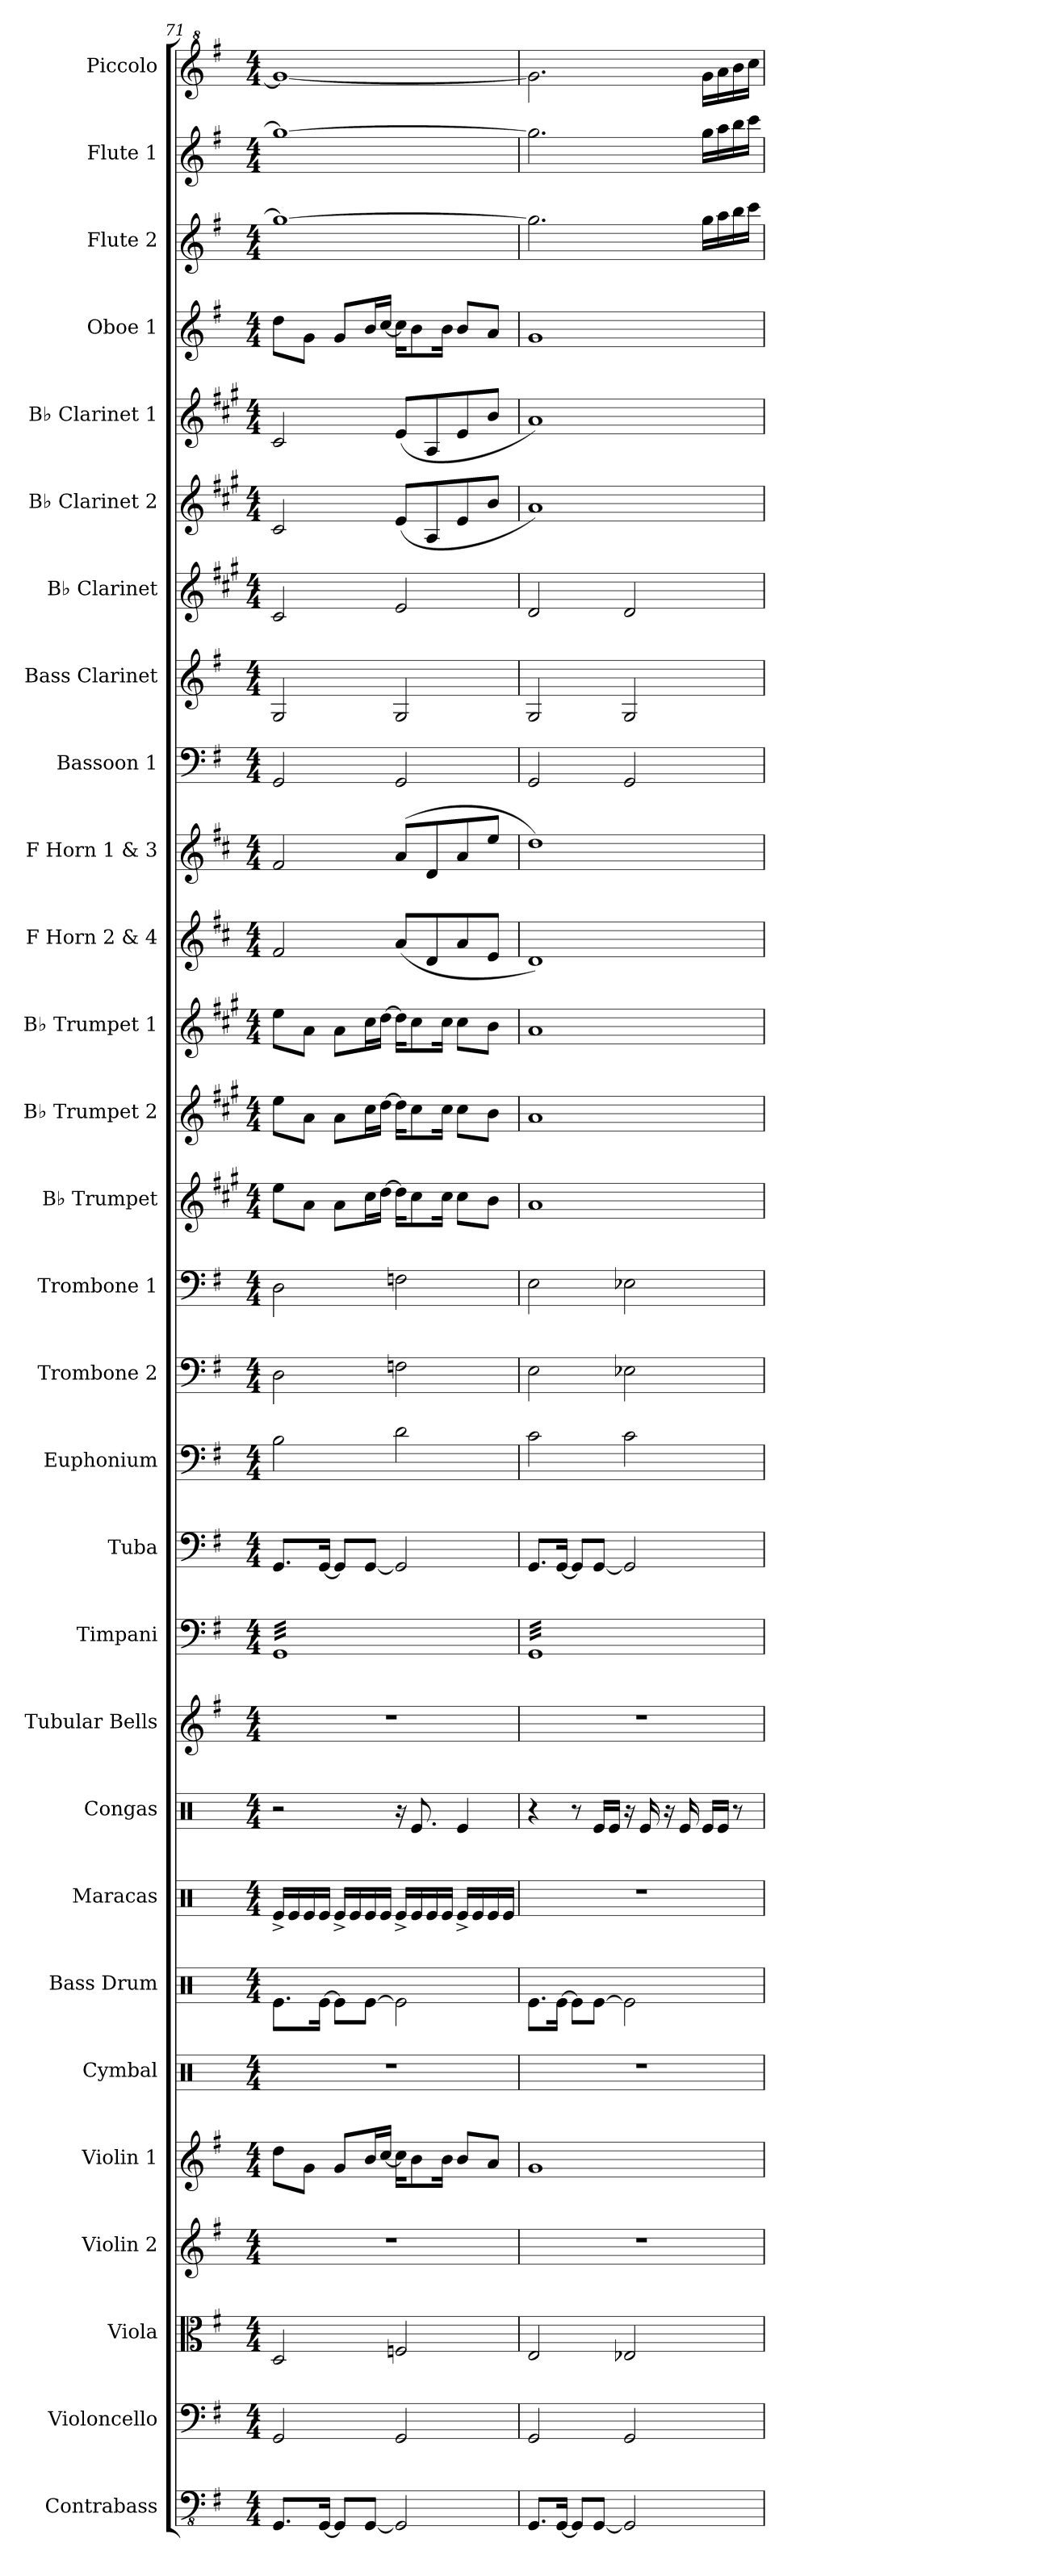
**kern	**kern	**kern	**kern	**kern	**kern	**kern	**kern	**kern	**kern	**kern	**kern	**kern	**kern	**kern	**kern	**kern	**kern	**kern	**kern	**kern	**kern	**kern	**kern	**kern	**kern	**kern	**kern	**kern
*part29	*part28	*part27	*part26	*part25	*part24	*part23	*part22	*part21	*part20	*part19	*part18	*part17	*part16	*part15	*part14	*part13	*part12	*part11	*part10	*part9	*part8	*part7	*part6	*part5	*part4	*part3	*part2	*part1
*staff29	*staff28	*staff27	*staff26	*staff25	*staff24	*staff23	*staff22	*staff21	*staff20	*staff19	*staff18	*staff17	*staff16	*staff15	*staff14	*staff13	*staff12	*staff11	*staff10	*staff9	*staff8	*staff7	*staff6	*staff5	*staff4	*staff3	*staff2	*staff1
*I"Contrabass	*I"Violoncello	*I"Viola	*I"Violin 2	*I"Violin 1	*I"Cymbal	*I"Bass Drum	*I"Maracas	*I"Congas	*I"Tubular Bells	*I"Timpani	*I"Tuba	*I"Euphonium	*I"Trombone 2	*I"Trombone 1	*I"B♭ Trumpet	*I"B♭ Trumpet 2	*I"B♭ Trumpet 1	*I"F Horn 2 &amp; 4	*I"F Horn 1 &amp; 3	*I"Bassoon 1	*I"Bass Clarinet	*I"B♭ Clarinet	*I"B♭ Clarinet 2	*I"B♭ Clarinet 1	*I"Oboe 1	*I"Flute 2	*I"Flute 1	*I"Piccolo
*I'Cb.	*I'Vc.	*I'Vla.	*I'Vln. 2	*I'Vln. 1	*I'Cym.	*I'B. Dr.	*I'Mrcs.	*I'Co.	*I'Tu. Be.	*I'Timp.	*I'Tba.	*I'Euph.	*I'Tbn. 2	*I'Tbn. 1	*I'B♭ Tpt.	*I'B♭ Tpt. 2	*I'B♭ Tpt. 1	*I'F Hn. 2 4	*I'F Hn. 1 3	*I'Bsn. 1	*I'B. Cl.	*I'B♭ Cl.	*I'B♭ Cl. 2	*I'B♭ Cl. 1	*I'Ob. 1	*I'Fl. 2	*I'Fl. 1	*I'Picc.
*clefFv4	*clefF4	*clefC3	*clefG2	*clefG2	*clefX	*clefX	*clefX	*clefX	*clefG2	*clefF4	*clefF4	*clefF4	*clefF4	*clefF4	*clefG2	*clefG2	*clefG2	*clefG2	*clefG2	*clefF4	*clefG2	*clefG2	*clefG2	*clefG2	*clefG2	*clefG2	*clefG2	*clefG^2
*	*	*	*	*	*	*	*	*	*	*	*	*	*	*	*ITrd1c2	*ITrd1c2	*ITrd1c2	*ITrd4c7	*ITrd4c7	*	*ITrd8c14	*ITrd1c2	*ITrd1c2	*ITrd1c2	*	*	*	*ITrd-7c-12
*k[f#]	*k[f#]	*k[f#]	*k[f#]	*k[f#]	*k[]	*k[]	*k[]	*k[]	*k[f#]	*k[f#]	*k[f#]	*k[f#]	*k[f#]	*k[f#]	*k[f#]	*k[f#]	*k[f#]	*k[f#]	*k[f#]	*k[f#]	*k[f#]	*k[f#]	*k[f#]	*k[f#]	*k[f#]	*k[f#]	*k[f#]	*k[f#]
*M4/4	*M4/4	*M4/4	*M4/4	*M4/4	*M4/4	*M4/4	*M4/4	*M4/4	*M4/4	*M4/4	*M4/4	*M4/4	*M4/4	*M4/4	*M4/4	*M4/4	*M4/4	*M4/4	*M4/4	*M4/4	*M4/4	*M4/4	*M4/4	*M4/4	*M4/4	*M4/4	*M4/4	*M4/4
=71	=71	=71	=71	=71	=71	=71	=71	=71	=71	=71	=71	=71	=71	=71	=71	=71	=71	=71	=71	=71	=71	=71	=71	=71	=71	=71	=71	=71
*	*	*	*	*	*	*	*	*	*	*tremolo	*	*	*	*	*	*	*	*	*	*	*	*	*	*	*	*	*	*
8.GGG/L	2GG/	2D/	1r	8dd\L	1r	8.Re\L	16Re^/LL	2r	1r	32GGLLL	8.GG/L	2B\	2D\	2D\	8dd\L	8dd\L	8dd\L	2B/	2B/	2GG/	2GG/	2B/	2B/	2B/	8dd\L	1gg_	1gg_	1ggg_
.	.	.	.	.	.	.	.	.	.	32GG	.	.	.	.	.	.	.	.	.	.	.	.	.	.	.	.	.	.
.	.	.	.	.	.	.	16Re/	.	.	32GG	.	.	.	.	.	.	.	.	.	.	.	.	.	.	.	.	.	.
.	.	.	.	.	.	.	.	.	.	32GG	.	.	.	.	.	.	.	.	.	.	.	.	.	.	.	.	.	.
.	.	.	.	8g\J	.	.	16Re/	.	.	32GG	.	.	.	.	8g\J	8g\J	8g\J	.	.	.	.	.	.	.	8g\J	.	.	.
.	.	.	.	.	.	.	.	.	.	32GG	.	.	.	.	.	.	.	.	.	.	.	.	.	.	.	.	.	.
[16GGG/Jk	.	.	.	.	.	[16Re\Jk	16Re/JJ	.	.	32GG	[16GG/Jk	.	.	.	.	.	.	.	.	.	.	.	.	.	.	.	.	.
.	.	.	.	.	.	.	.	.	.	32GG	.	.	.	.	.	.	.	.	.	.	.	.	.	.	.	.	.	.
8GGG/L]	.	.	.	8g/L	.	8Re\L]	16Re^/LL	.	.	32GG	8GG/L]	.	.	.	8g\L	8g\L	8g\L	.	.	.	.	.	.	.	8g/L	.	.	.
.	.	.	.	.	.	.	.	.	.	32GG	.	.	.	.	.	.	.	.	.	.	.	.	.	.	.	.	.	.
.	.	.	.	.	.	.	16Re/	.	.	32GG	.	.	.	.	.	.	.	.	.	.	.	.	.	.	.	.	.	.
.	.	.	.	.	.	.	.	.	.	32GG	.	.	.	.	.	.	.	.	.	.	.	.	.	.	.	.	.	.
[8GGG/J	.	.	.	16b/L	.	[8Re\J	16Re/	.	.	32GG	[8GG/J	.	.	.	16b\L	16b\L	16b\L	.	.	.	.	.	.	.	16b/L	.	.	.
.	.	.	.	.	.	.	.	.	.	32GG	.	.	.	.	.	.	.	.	.	.	.	.	.	.	.	.	.	.
.	.	.	.	[16cc/JJ	.	.	16Re/JJ	.	.	32GG	.	.	.	.	[16cc\JJ	[16cc\JJ	[16cc\JJ	.	.	.	.	.	.	.	[16cc/JJ	.	.	.
.	.	.	.	.	.	.	.	.	.	32GG	.	.	.	.	.	.	.	.	.	.	.	.	.	.	.	.	.	.
2GGG/]	2GG/	2Fn/	.	16cc\KL]	.	2Re\]	16Re^/LL	16r	.	32GG	2GG/]	2d\	2Fn\	2Fn\	16cc\KL]	16cc\KL]	16cc\KL]	(8d/L	(8d/L	2GG/	2GG/	2d/	(>8d/L	(>8d/L	16cc\KL]	.	.	.
.	.	.	.	.	.	.	.	.	.	32GG	.	.	.	.	.	.	.	.	.	.	.	.	.	.	.	.	.	.
.	.	.	.	8b\	.	.	16Re/	8.Re/	.	32GG	.	.	.	.	8b\	8b\	8b\	.	.	.	.	.	.	.	8b\	.	.	.
.	.	.	.	.	.	.	.	.	.	32GG	.	.	.	.	.	.	.	.	.	.	.	.	.	.	.	.	.	.
.	.	.	.	.	.	.	16Re/	.	.	32GG	.	.	.	.	.	.	.	8G/	8G/	.	.	.	8G/	8G/	.	.	.	.
.	.	.	.	.	.	.	.	.	.	32GG	.	.	.	.	.	.	.	.	.	.	.	.	.	.	.	.	.	.
.	.	.	.	16b\Jk	.	.	16Re/JJ	.	.	32GG	.	.	.	.	16b\Jk	16b\Jk	16b\Jk	.	.	.	.	.	.	.	16b\Jk	.	.	.
.	.	.	.	.	.	.	.	.	.	32GG	.	.	.	.	.	.	.	.	.	.	.	.	.	.	.	.	.	.
.	.	.	.	8b/L	.	.	16Re^/LL	4Re/	.	32GG	.	.	.	.	8b\L	8b\L	8b\L	8d/	8d/	.	.	.	8d/	8d/	8b/L	.	.	.
.	.	.	.	.	.	.	.	.	.	32GG	.	.	.	.	.	.	.	.	.	.	.	.	.	.	.	.	.	.
.	.	.	.	.	.	.	16Re/	.	.	32GG	.	.	.	.	.	.	.	.	.	.	.	.	.	.	.	.	.	.
.	.	.	.	.	.	.	.	.	.	32GG	.	.	.	.	.	.	.	.	.	.	.	.	.	.	.	.	.	.
.	.	.	.	8a/J	.	.	16Re/	.	.	32GG	.	.	.	.	8a\J	8a\J	8a\J	8A/J	8a/J	.	.	.	8a/J	8a/J	8a/J	.	.	.
.	.	.	.	.	.	.	.	.	.	32GG	.	.	.	.	.	.	.	.	.	.	.	.	.	.	.	.	.	.
.	.	.	.	.	.	.	16Re/JJ	.	.	32GG	.	.	.	.	.	.	.	.	.	.	.	.	.	.	.	.	.	.
.	.	.	.	.	.	.	.	.	.	32GGJJJ	.	.	.	.	.	.	.	.	.	.	.	.	.	.	.	.	.	.
!!LO:PB:g=z
=72	=72	=72	=72	=72	=72	=72	=72	=72	=72	=72	=72	=72	=72	=72	=72	=72	=72	=72	=72	=72	=72	=72	=72	=72	=72	=72	=72	=72
8.GGG/L	2GG/	2E/	1r	1g	1r	8.Re\L	1r	4r	1r	32GGLLL	8.GG/L	2c\	2E\	2E\	1g	1g	1g	1G)	1g)	2GG/	2GG/	2c/	1g)	1g)	1g	2.gg\]	2.gg\]	2.ggg\]
.	.	.	.	.	.	.	.	.	.	32GG	.	.	.	.	.	.	.	.	.	.	.	.	.	.	.	.	.	.
.	.	.	.	.	.	.	.	.	.	32GG	.	.	.	.	.	.	.	.	.	.	.	.	.	.	.	.	.	.
.	.	.	.	.	.	.	.	.	.	32GG	.	.	.	.	.	.	.	.	.	.	.	.	.	.	.	.	.	.
.	.	.	.	.	.	.	.	.	.	32GG	.	.	.	.	.	.	.	.	.	.	.	.	.	.	.	.	.	.
.	.	.	.	.	.	.	.	.	.	32GG	.	.	.	.	.	.	.	.	.	.	.	.	.	.	.	.	.	.
[16GGG/Jk	.	.	.	.	.	[16Re\Jk	.	.	.	32GG	[16GG/Jk	.	.	.	.	.	.	.	.	.	.	.	.	.	.	.	.	.
.	.	.	.	.	.	.	.	.	.	32GG	.	.	.	.	.	.	.	.	.	.	.	.	.	.	.	.	.	.
8GGG/L]	.	.	.	.	.	8Re\L]	.	8r	.	32GG	8GG/L]	.	.	.	.	.	.	.	.	.	.	.	.	.	.	.	.	.
.	.	.	.	.	.	.	.	.	.	32GG	.	.	.	.	.	.	.	.	.	.	.	.	.	.	.	.	.	.
.	.	.	.	.	.	.	.	.	.	32GG	.	.	.	.	.	.	.	.	.	.	.	.	.	.	.	.	.	.
.	.	.	.	.	.	.	.	.	.	32GG	.	.	.	.	.	.	.	.	.	.	.	.	.	.	.	.	.	.
[8GGG/J	.	.	.	.	.	[8Re\J	.	16Re/LL	.	32GG	[8GG/J	.	.	.	.	.	.	.	.	.	.	.	.	.	.	.	.	.
.	.	.	.	.	.	.	.	.	.	32GG	.	.	.	.	.	.	.	.	.	.	.	.	.	.	.	.	.	.
.	.	.	.	.	.	.	.	16Re/JJ	.	32GG	.	.	.	.	.	.	.	.	.	.	.	.	.	.	.	.	.	.
.	.	.	.	.	.	.	.	.	.	32GG	.	.	.	.	.	.	.	.	.	.	.	.	.	.	.	.	.	.
2GGG/]	2GG/	2E-X/	.	.	.	2Re\]	.	16r	.	32GG	2GG/]	2c\	2E-X\	2E-X\	.	.	.	.	.	2GG/	2GG/	2c/	.	.	.	.	.	.
.	.	.	.	.	.	.	.	.	.	32GG	.	.	.	.	.	.	.	.	.	.	.	.	.	.	.	.	.	.
.	.	.	.	.	.	.	.	16Re/	.	32GG	.	.	.	.	.	.	.	.	.	.	.	.	.	.	.	.	.	.
.	.	.	.	.	.	.	.	.	.	32GG	.	.	.	.	.	.	.	.	.	.	.	.	.	.	.	.	.	.
.	.	.	.	.	.	.	.	16r	.	32GG	.	.	.	.	.	.	.	.	.	.	.	.	.	.	.	.	.	.
.	.	.	.	.	.	.	.	.	.	32GG	.	.	.	.	.	.	.	.	.	.	.	.	.	.	.	.	.	.
.	.	.	.	.	.	.	.	16Re/	.	32GG	.	.	.	.	.	.	.	.	.	.	.	.	.	.	.	.	.	.
.	.	.	.	.	.	.	.	.	.	32GG	.	.	.	.	.	.	.	.	.	.	.	.	.	.	.	.	.	.
.	.	.	.	.	.	.	.	16Re/LL	.	32GG	.	.	.	.	.	.	.	.	.	.	.	.	.	.	.	16gg\LL	16gg\LL	16ggg\LL
.	.	.	.	.	.	.	.	.	.	32GG	.	.	.	.	.	.	.	.	.	.	.	.	.	.	.	.	.	.
.	.	.	.	.	.	.	.	16Re/JJ	.	32GG	.	.	.	.	.	.	.	.	.	.	.	.	.	.	.	16aa\	16aa\	16aaa\
.	.	.	.	.	.	.	.	.	.	32GG	.	.	.	.	.	.	.	.	.	.	.	.	.	.	.	.	.	.
.	.	.	.	.	.	.	.	8r	.	32GG	.	.	.	.	.	.	.	.	.	.	.	.	.	.	.	16bb\	16bb\	16bbb\
.	.	.	.	.	.	.	.	.	.	32GG	.	.	.	.	.	.	.	.	.	.	.	.	.	.	.	.	.	.
.	.	.	.	.	.	.	.	.	.	32GG	.	.	.	.	.	.	.	.	.	.	.	.	.	.	.	16ccc\JJ	16ccc\JJ	16cccc\JJ
.	.	.	.	.	.	.	.	.	.	32GGJJJ	.	.	.	.	.	.	.	.	.	.	.	.	.	.	.	.	.	.
*	*	*	*	*	*	*	*	*	*	*Xtremolo	*	*	*	*	*	*	*	*	*	*	*	*	*	*	*	*	*	*
=	=	=	=	=	=	=	=	=	=	=	=	=	=	=	=	=	=	=	=	=	=	=	=	=	=	=	=	=
*-	*-	*-	*-	*-	*-	*-	*-	*-	*-	*-	*-	*-	*-	*-	*-	*-	*-	*-	*-	*-	*-	*-	*-	*-	*-	*-	*-	*-
